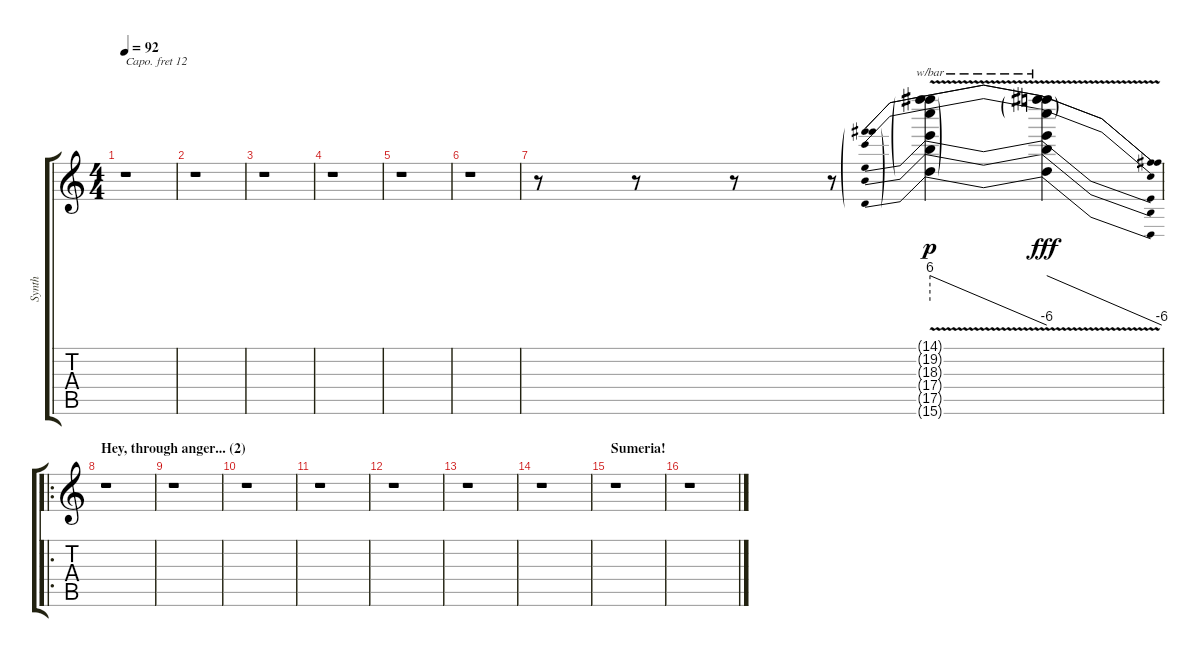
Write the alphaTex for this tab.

\track ("Synth" "Synth") {instrument lead1square}
\staff {score tabs}
\capo 12
\tuning (Eb4 B3 Gb3 B2 Gb2 B1) {hide}
\ts (4 4)
\tempo 92
\clef g2
\ks c
r.1{dy mf} |
r.1 |
r.1 |
r.1 |
r.1 |
r.1 |
r.8 r.8 r.8 r.8 (14.1{v g} 19.2{v g} 18.3{v g} 17.4{v g} 17.5{v g} 15.6{v g}).4{tbe (predivedive default 0 24 60 -24) dy p} (14.1{v g t} 19.2{v g t} 18.3{v g t} 17.4{v t} 17.5{v t} 15.6{v t}).4{tbe (dive default 0 24 60 -24) dy fff} |
\ro
\section ("" "Hey, through anger... (2)")
r.1 |
r.1 |
r.1 |
r.1 |
r.1 |
r.1 |
r.1 |
\section ("" "Sumeria!")
r.1 |
r.1
